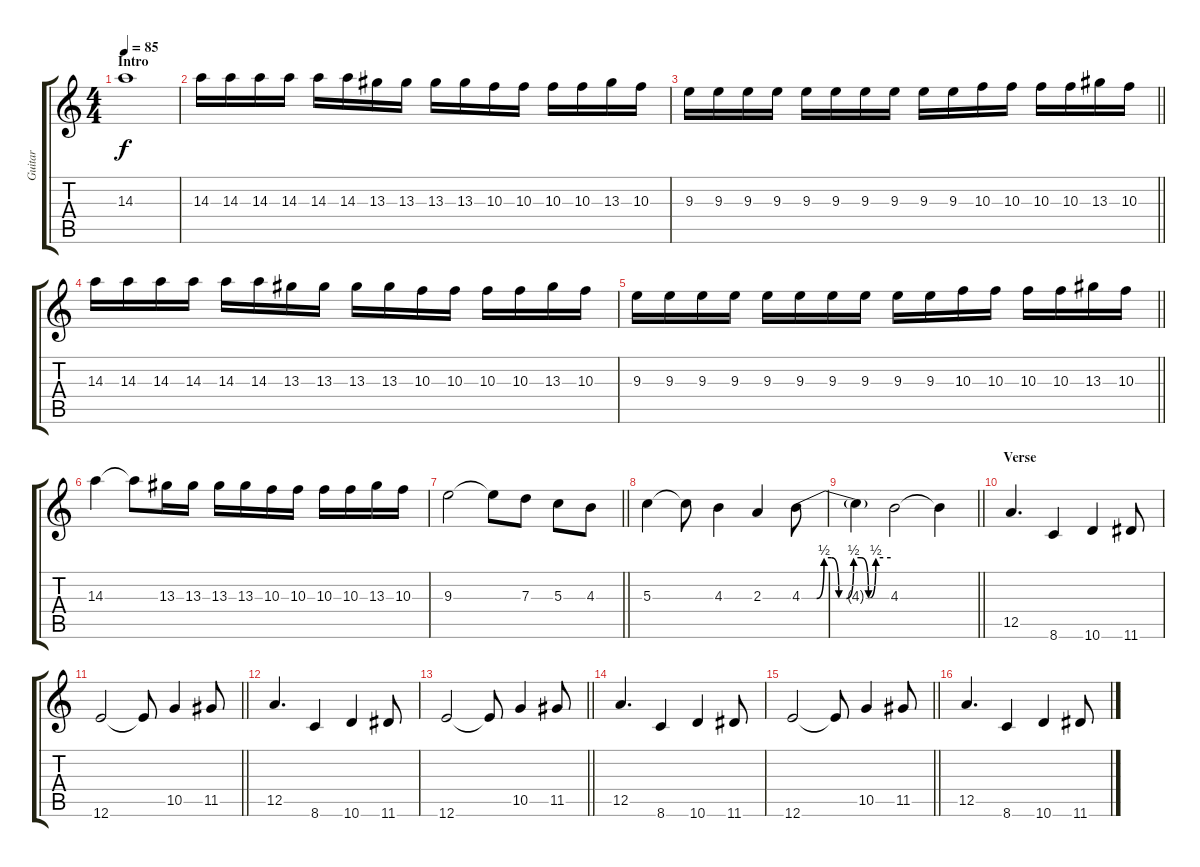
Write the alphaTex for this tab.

\track ("Guitar" "Guitar") {instrument distortionguitar}
\staff {score tabs}
\tuning (E4 B3 G3 D3 A2 E2) {hide}
\ts (4 4)
\section ("" "Intro")
\tempo 85
\clef g2
\ks c
14.3.1{dy f balance 8 instrument distortionguitar} |
14.3.16 14.3.16 14.3.16 14.3.16 14.3.16 14.3.16 13.3.16 13.3.16 13.3.16 13.3.16 10.3.16 10.3.16 10.3.16 10.3.16 13.3.16 10.3.16 |
\barLineRight lightlight
9.3.16 9.3.16 9.3.16 9.3.16 9.3.16 9.3.16 9.3.16 9.3.16 9.3.16 9.3.16 10.3.16 10.3.16 10.3.16 10.3.16 13.3.16 10.3.16 |
14.3.16 14.3.16 14.3.16 14.3.16 14.3.16 14.3.16 13.3.16 13.3.16 13.3.16 13.3.16 10.3.16 10.3.16 10.3.16 10.3.16 13.3.16 10.3.16 |
\barLineRight lightlight
9.3.16 9.3.16 9.3.16 9.3.16 9.3.16 9.3.16 9.3.16 9.3.16 9.3.16 9.3.16 10.3.16 10.3.16 10.3.16 10.3.16 13.3.16 10.3.16 |
14.3.4 14.3{t}.8 13.3.16 13.3.16 13.3.16 13.3.16 10.3.16 10.3.16 10.3.16 10.3.16 13.3.16 10.3.16 |
\barLineRight lightlight
9.3.2 9.3{t}.8 7.3.8 5.3.8 4.3.8 |
5.3.4 5.3{t}.8 4.3.4 2.3.4 4.3{be (custom 0 0 10 0 15 2 20 2 25 0 30 0 35 2 40 2 45 0 50 2 55 2 60 2)}.8 |
\barLineRight lightlight
4.3{t}.4 4.3.2 4.3{t}.4 |
\section ("" "Verse")
12.5.4{d balance 0} 8.6.4 10.6.4 11.6.8 |
\barLineRight lightlight
12.6.2 12.6{t}.8 10.5.4 11.5.8 |
12.5.4{d} 8.6.4 10.6.4 11.6.8 |
\barLineRight lightlight
12.6.2 12.6{t}.8 10.5.4 11.5.8 |
12.5.4{d} 8.6.4 10.6.4 11.6.8 |
\barLineRight lightlight
12.6.2 12.6{t}.8 10.5.4 11.5.8 |
12.5.4{d} 8.6.4 10.6.4 11.6.8
